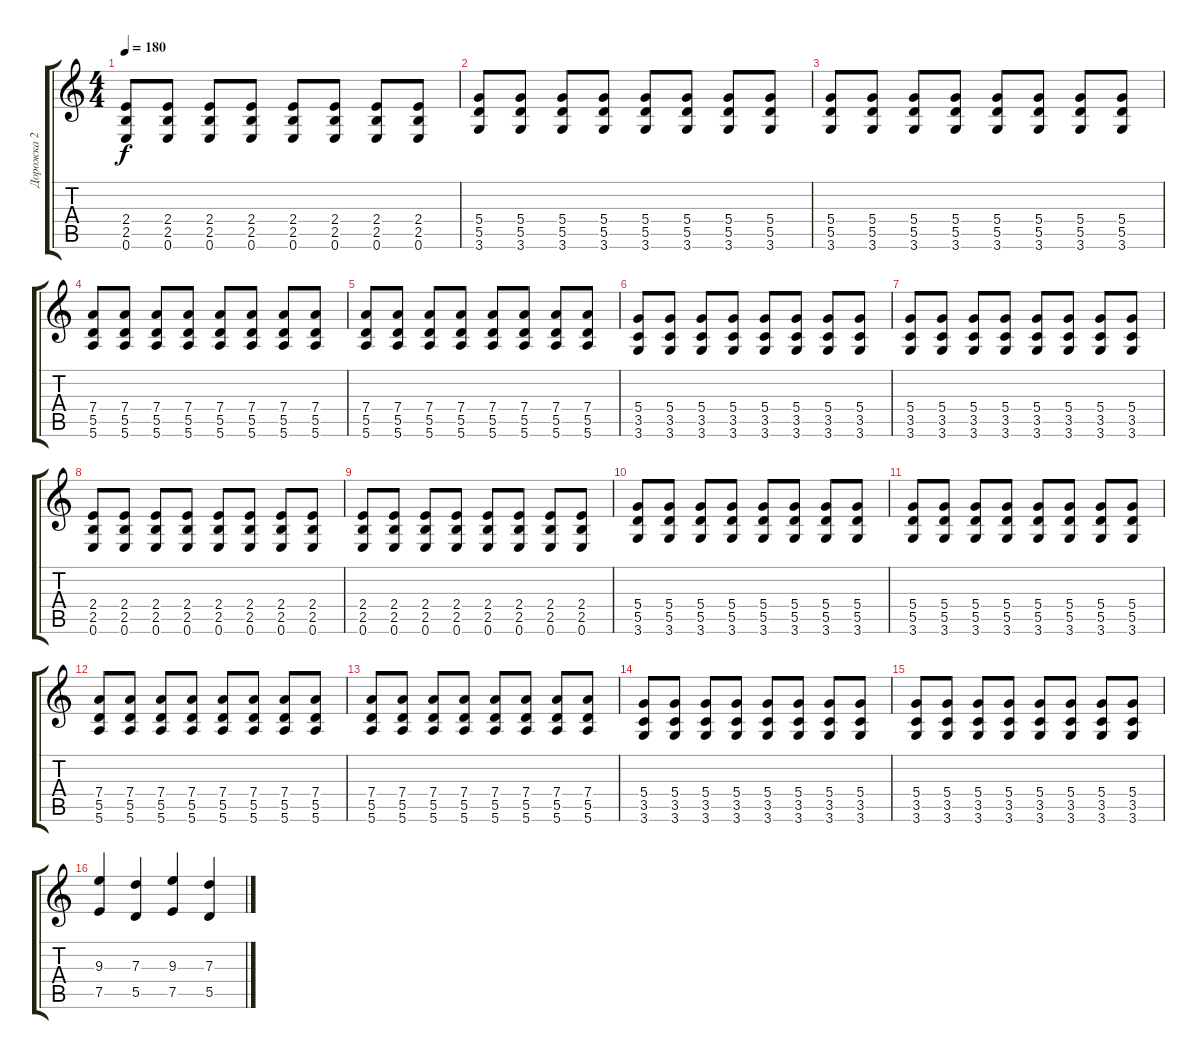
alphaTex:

\track ("Дорожка 2" "Дорожка 2") {instrument distortionguitar}
\staff {score tabs}
\tuning (E4 B3 G3 D3 A2 E2) {hide}
\ts (4 4)
\tempo 180
\clef g2
\ks c
(2.4 2.5 0.6).8{dy f} (2.4 2.5 0.6).8 (2.4 2.5 0.6).8 (2.4 2.5 0.6).8 (2.4 2.5 0.6).8 (2.4 2.5 0.6).8 (2.4 2.5 0.6).8 (2.4 2.5 0.6).8 |
(5.4 5.5 3.6).8 (5.4 5.5 3.6).8 (5.4 5.5 3.6).8 (5.4 5.5 3.6).8 (5.4 5.5 3.6).8 (5.4 5.5 3.6).8 (5.4 5.5 3.6).8 (5.4 5.5 3.6).8 |
(5.4 5.5 3.6).8 (5.4 5.5 3.6).8 (5.4 5.5 3.6).8 (5.4 5.5 3.6).8 (5.4 5.5 3.6).8 (5.4 5.5 3.6).8 (5.4 5.5 3.6).8 (5.4 5.5 3.6).8 |
(7.4 5.5 5.6).8 (7.4 5.5 5.6).8 (7.4 5.5 5.6).8 (7.4 5.5 5.6).8 (7.4 5.5 5.6).8 (7.4 5.5 5.6).8 (7.4 5.5 5.6).8 (7.4 5.5 5.6).8 |
(7.4 5.5 5.6).8 (7.4 5.5 5.6).8 (7.4 5.5 5.6).8 (7.4 5.5 5.6).8 (7.4 5.5 5.6).8 (7.4 5.5 5.6).8 (7.4 5.5 5.6).8 (7.4 5.5 5.6).8 |
(5.4 3.5 3.6).8 (5.4 3.5 3.6).8 (5.4 3.5 3.6).8 (5.4 3.5 3.6).8 (5.4 3.5 3.6).8 (5.4 3.5 3.6).8 (5.4 3.5 3.6).8 (5.4 3.5 3.6).8 |
(5.4 3.5 3.6).8 (5.4 3.5 3.6).8 (5.4 3.5 3.6).8 (5.4 3.5 3.6).8 (5.4 3.5 3.6).8 (5.4 3.5 3.6).8 (5.4 3.5 3.6).8 (5.4 3.5 3.6).8 |
(2.4 2.5 0.6).8 (2.4 2.5 0.6).8 (2.4 2.5 0.6).8 (2.4 2.5 0.6).8 (2.4 2.5 0.6).8 (2.4 2.5 0.6).8 (2.4 2.5 0.6).8 (2.4 2.5 0.6).8 |
(2.4 2.5 0.6).8 (2.4 2.5 0.6).8 (2.4 2.5 0.6).8 (2.4 2.5 0.6).8 (2.4 2.5 0.6).8 (2.4 2.5 0.6).8 (2.4 2.5 0.6).8 (2.4 2.5 0.6).8 |
(5.4 5.5 3.6).8 (5.4 5.5 3.6).8 (5.4 5.5 3.6).8 (5.4 5.5 3.6).8 (5.4 5.5 3.6).8 (5.4 5.5 3.6).8 (5.4 5.5 3.6).8 (5.4 5.5 3.6).8 |
(5.4 5.5 3.6).8 (5.4 5.5 3.6).8 (5.4 5.5 3.6).8 (5.4 5.5 3.6).8 (5.4 5.5 3.6).8 (5.4 5.5 3.6).8 (5.4 5.5 3.6).8 (5.4 5.5 3.6).8 |
(7.4 5.5 5.6).8 (7.4 5.5 5.6).8 (7.4 5.5 5.6).8 (7.4 5.5 5.6).8 (7.4 5.5 5.6).8 (7.4 5.5 5.6).8 (7.4 5.5 5.6).8 (7.4 5.5 5.6).8 |
(7.4 5.5 5.6).8 (7.4 5.5 5.6).8 (7.4 5.5 5.6).8 (7.4 5.5 5.6).8 (7.4 5.5 5.6).8 (7.4 5.5 5.6).8 (7.4 5.5 5.6).8 (7.4 5.5 5.6).8 |
(5.4 3.5 3.6).8 (5.4 3.5 3.6).8 (5.4 3.5 3.6).8 (5.4 3.5 3.6).8 (5.4 3.5 3.6).8 (5.4 3.5 3.6).8 (5.4 3.5 3.6).8 (5.4 3.5 3.6).8 |
(5.4 3.5 3.6).8 (5.4 3.5 3.6).8 (5.4 3.5 3.6).8 (5.4 3.5 3.6).8 (5.4 3.5 3.6).8 (5.4 3.5 3.6).8 (5.4 3.5 3.6).8 (5.4 3.5 3.6).8 |
(9.3 7.5).4 (7.3 5.5).4 (9.3 7.5).4 (7.3 5.5).4
